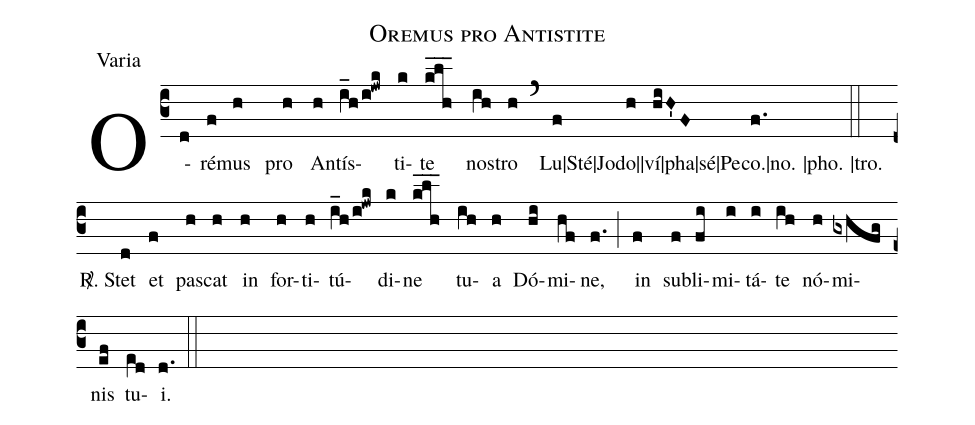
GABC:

name: Oremus pro Antistite;
office-part: Varia;
%%
(c3) O(d)ré(f)mus(h) pro(h) An(h)tís(i_h/i!jwk)ti(k)te(klh___) nos(ih)tro(h) (`) Lu|Sté|Jo(f)do||(h)ví|pha|sé|Pe(hiH'F)co.|no. |pho. |tro. (f.) (::)
<sp>R/</sp>. Stet(d) et(f) pas(h)cat(h) in(h) for(h)ti(h)tú(i_h/i!jwk)di(k)ne(klh___) tu(ih)a(h) Dó(hi)mi(hf)ne,(f.) (;) in(f) sub(f)li(fi)mi(i)tá(i)te(ih) nó(h)mi(gxhfg)nis(ef) tu(e[ll:1]d)i.(d.) (::)
